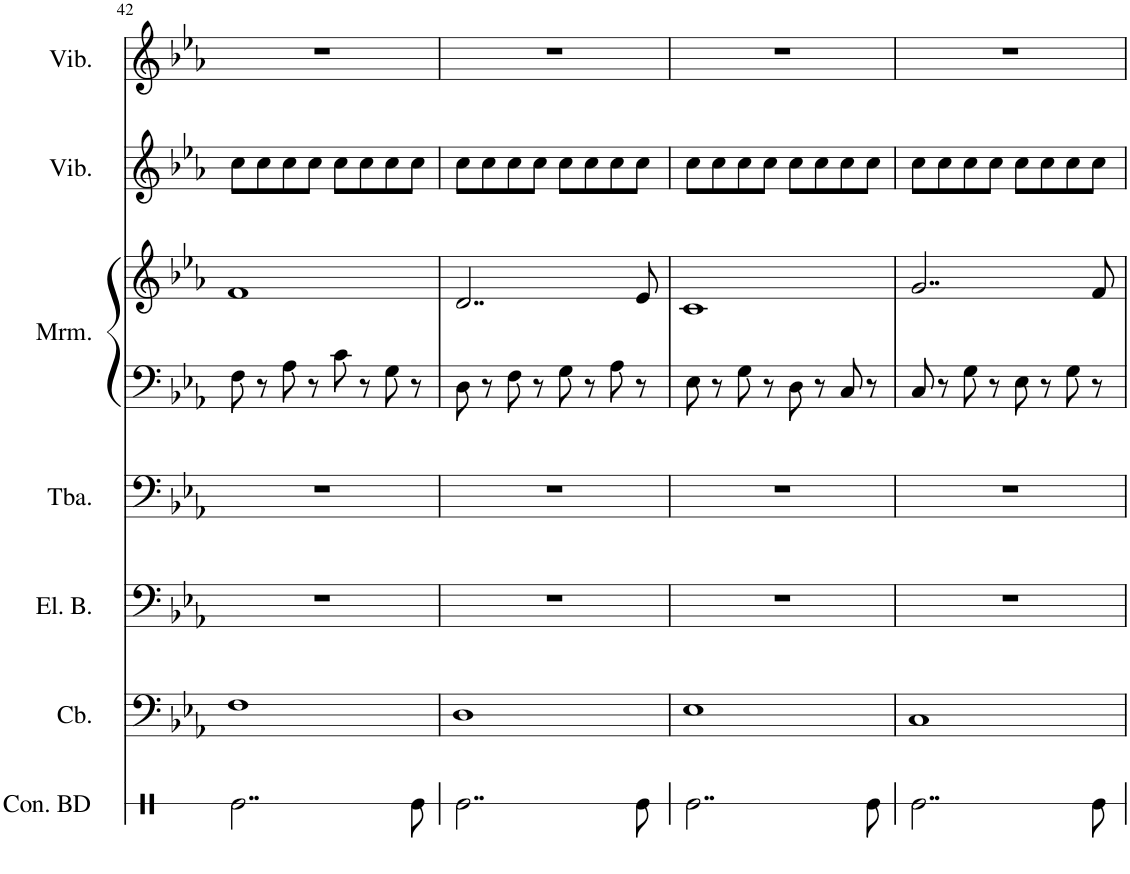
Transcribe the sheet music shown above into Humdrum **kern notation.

**kern	**kern	**kern	**kern	**kern	**kern	**kern	**kern
*part7	*part6	*part5	*part4	*part3	*part3	*part2	*part1
*staff8	*staff7	*staff6	*staff5	*staff4	*staff3	*staff2	*staff1
*I"Concert Bass Drum	*I"Contrabass	*I"Electric Bass	*I"Tuba	*I"Marimba	*	*I"Vibraphone	*I"Vibraphone
*I'Con. BD	*I'Cb.	*I'El. B.	*I'Tba.	*I'Mrm.	*	*I'Vib.	*I'Vib.
!!LO:PB:g=z
*clefX	*clefF4	*clefF4	*clefF4	*clefF4	*clefG2	*clefG2	*clefG2
*	*Trd7c12	*Trd7c12	*	*	*	*	*
*k[]	*k[b-e-a-]	*k[b-e-a-]	*k[b-e-a-]	*k[b-e-a-]	*k[b-e-a-]	*k[b-e-a-]	*k[b-e-a-]
*M4/4	*M4/4	*M4/4	*M4/4	*M4/4	*M4/4	*M4/4	*M4/4
=42	=42	=42	=42	=42	=42	=42	=42
2..Re\	1F	1r	1r	8F\	1f	8cc\L	1r
.	.	.	.	8r	.	8cc\	.
.	.	.	.	8A-\	.	8cc\	.
.	.	.	.	8r	.	8cc\J	.
.	.	.	.	8c\	.	8cc\L	.
.	.	.	.	8r	.	8cc\	.
.	.	.	.	8G\	.	8cc\	.
8Re\	.	.	.	8r	.	8cc\J	.
=43	=43	=43	=43	=43	=43	=43	=43
2..Re\	1D	1r	1r	8D\	2..d/	8cc\L	1r
.	.	.	.	8r	.	8cc\	.
.	.	.	.	8F\	.	8cc\	.
.	.	.	.	8r	.	8cc\J	.
.	.	.	.	8G\	.	8cc\L	.
.	.	.	.	8r	.	8cc\	.
.	.	.	.	8A-\	.	8cc\	.
8Re\	.	.	.	8r	8e-/	8cc\J	.
=44	=44	=44	=44	=44	=44	=44	=44
2..Re\	1E-	1r	1r	8E-\	1c	8cc\L	1r
.	.	.	.	8r	.	8cc\	.
.	.	.	.	8G\	.	8cc\	.
.	.	.	.	8r	.	8cc\J	.
.	.	.	.	8D\	.	8cc\L	.
.	.	.	.	8r	.	8cc\	.
.	.	.	.	8C/	.	8cc\	.
8Re\	.	.	.	8r	.	8cc\J	.
=45	=45	=45	=45	=45	=45	=45	=45
2..Re\	1C	1r	1r	8C/	2..g/	8cc\L	1r
.	.	.	.	8r	.	8cc\	.
.	.	.	.	8G\	.	8cc\	.
.	.	.	.	8r	.	8cc\J	.
.	.	.	.	8E-\	.	8cc\L	.
.	.	.	.	8r	.	8cc\	.
.	.	.	.	8G\	.	8cc\	.
8Re\	.	.	.	8r	8f/	8cc\J	.
=	=	=	=	=	=	=	=
*-	*-	*-	*-	*-	*-	*-	*-
